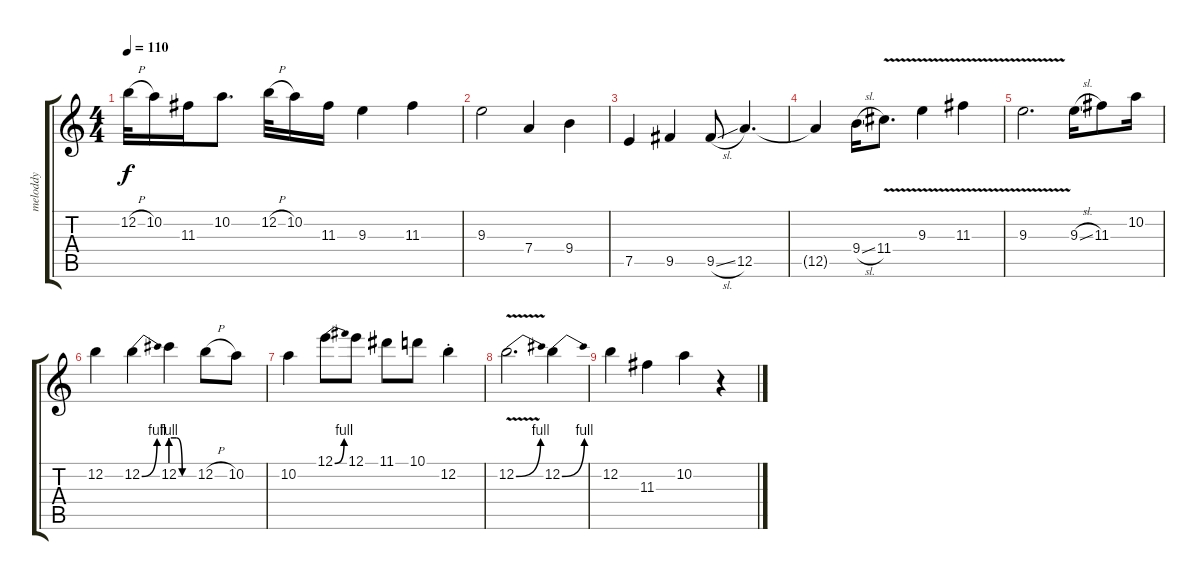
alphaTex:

\track ("meloddy" "meloddy") {instrument distortionguitar}
\staff {score tabs}
\tuning (E4 B3 G3 D3 A2 E2) {hide}
\ts (4 4)
\tempo 110
\clef g2
\ks c
12.2{h}.32{dy f} 10.2.16 11.3.16 10.2.8{d} 12.2{h}.32 10.2.16 11.3.16 9.3.4 11.3.4 |
9.3.2 7.4.4 9.4.4 |
7.5.4 9.5.4 9.5{sl}.8 12.5.4{d} |
12.5{t}.4 9.4{sl}.16 11.4{v}.8{d} 9.3{v}.4 11.3{v}.4 |
9.3{v}.2{d} 9.3{sl}.16 11.3.8 10.2.16 |
12.2.4 12.2{be (bend 0 0 60 4)}.4 12.2{be (custom 0 4 15 4 30 0 60 0)}.4 12.2{h}.8 10.2.8 |
10.2.4 12.1{be (bend 0 0 60 4)}.8 12.1.8 11.1.8 10.1.8 12.2{st}.4 |
12.2{be (bend 0 0 60 4) v}.2{d} 12.2{be (bend 0 0 60 4)}.4 |
12.2.4 11.3.4 10.2.4 r.4
